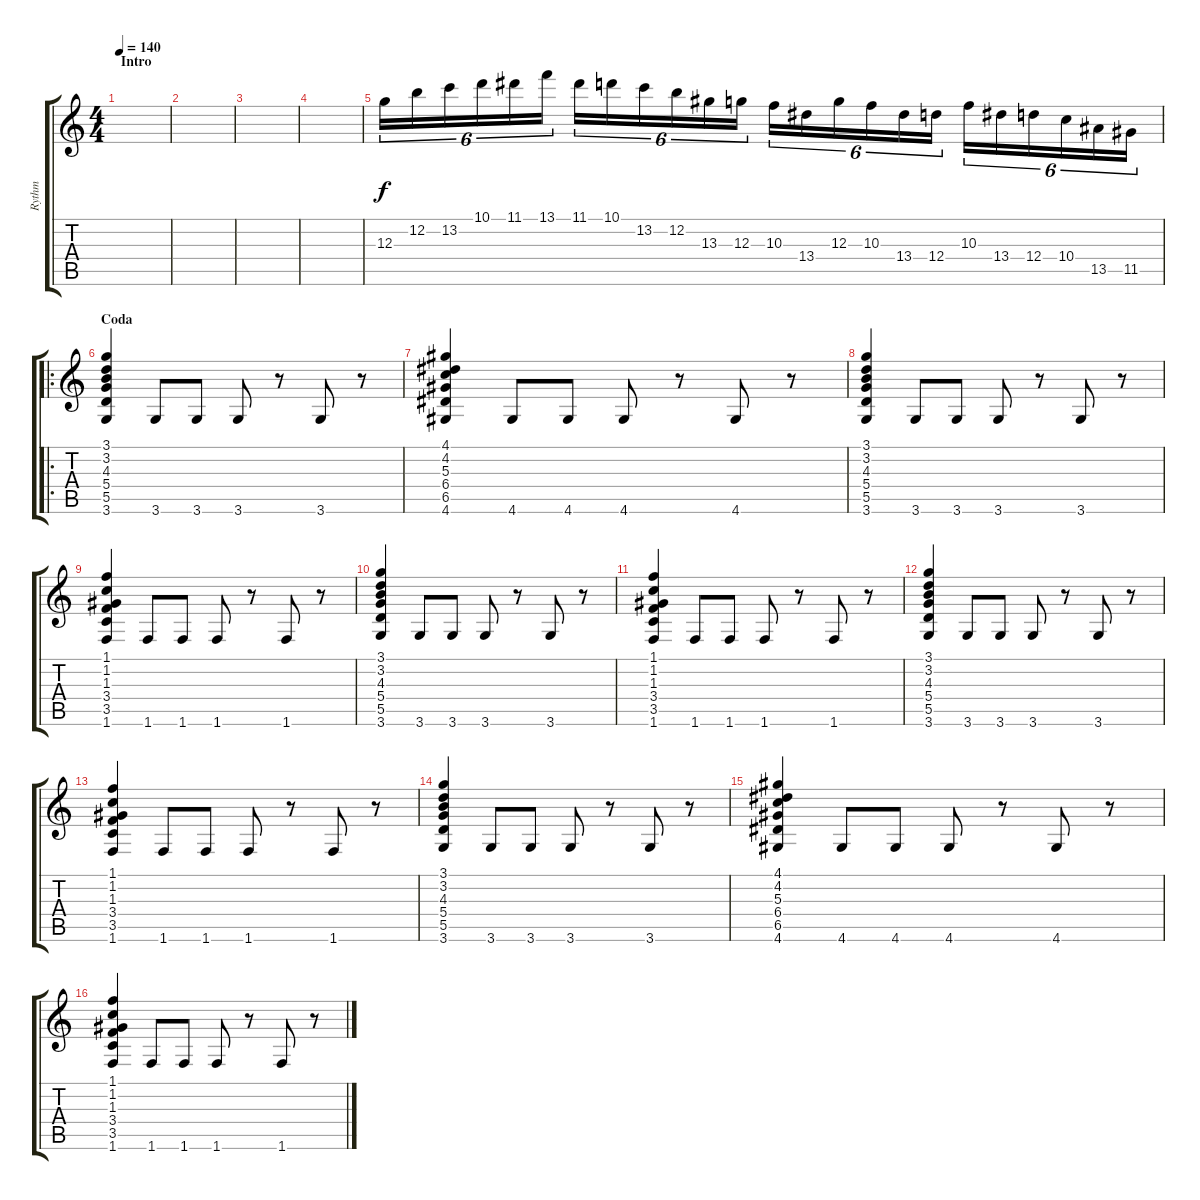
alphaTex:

\track ("Rythm" "Rythm") {instrument distortionguitar}
\staff {score tabs}
\tuning (E4 B3 G3 D3 A2 E2) {hide}
\ts (4 4)
\section ("" "Intro")
\tempo 140
\clef g2
\ks c
|
|
|
|
12.3.16{tu (6 4) volume 16} 12.2.16{tu (6 4)} 13.2.16{tu (6 4)} 10.1.16{tu (6 4)} 11.1.16{tu (6 4)} 13.1.16{tu (6 4)} 11.1.16{tu (6 4)} 10.1.16{tu (6 4)} 13.2.16{tu (6 4)} 12.2.16{tu (6 4)} 13.3.16{tu (6 4)} 12.3.16{tu (6 4)} 10.3.16{tu (6 4)} 13.4.16{tu (6 4)} 12.3.16{tu (6 4)} 10.3.16{tu (6 4)} 13.4.16{tu (6 4)} 12.4.16{tu (6 4)} 10.3.16{tu (6 4)} 13.4.16{tu (6 4)} 12.4.16{tu (6 4)} 10.4.16{tu (6 4)} 13.5.16{tu (6 4)} 11.5.16{tu (6 4) volume 12} |
\ro
\section ("" "Coda")
(3.1 3.2 4.3 5.4 5.5 3.6).4 3.6.8 3.6.8 3.6.8 r.8 3.6.8 r.8 |
(4.1 4.2 5.3 6.4 6.5 4.6).4 4.6.8 4.6.8 4.6.8 r.8 4.6.8 r.8 |
(3.1 3.2 4.3 5.4 5.5 3.6).4 3.6.8 3.6.8 3.6.8 r.8 3.6.8 r.8 |
(1.1 1.2 1.3 3.4 3.5 1.6).4 1.6.8 1.6.8 1.6.8 r.8 1.6.8 r.8 |
(3.1 3.2 4.3 5.4 5.5 3.6).4 3.6.8 3.6.8 3.6.8 r.8 3.6.8 r.8 |
(1.1 1.2 1.3 3.4 3.5 1.6).4 1.6.8 1.6.8 1.6.8 r.8 1.6.8 r.8 |
(3.1 3.2 4.3 5.4 5.5 3.6).4 3.6.8 3.6.8 3.6.8 r.8 3.6.8 r.8 |
(1.1 1.2 1.3 3.4 3.5 1.6).4 1.6.8 1.6.8 1.6.8 r.8 1.6.8 r.8 |
(3.1 3.2 4.3 5.4 5.5 3.6).4 3.6.8 3.6.8 3.6.8 r.8 3.6.8 r.8 |
(4.1 4.2 5.3 6.4 6.5 4.6).4 4.6.8 4.6.8 4.6.8 r.8 4.6.8 r.8 |
(1.1 1.2 1.3 3.4 3.5 1.6).4 1.6.8 1.6.8 1.6.8 r.8 1.6.8 r.8
